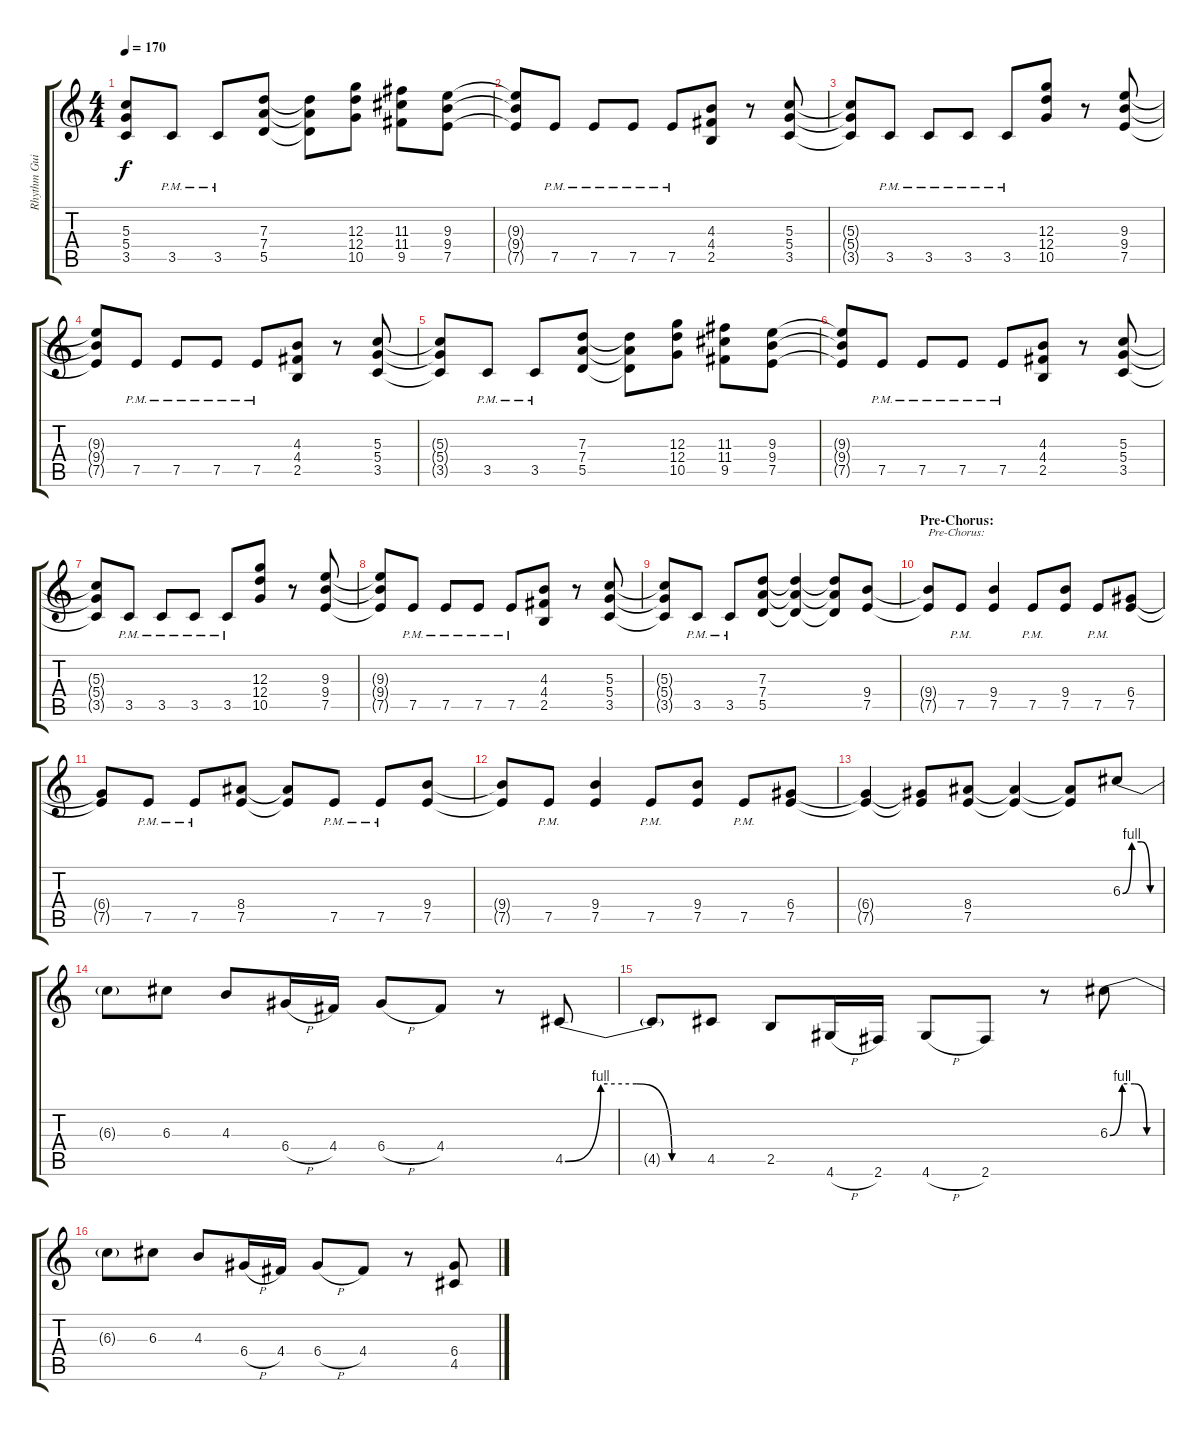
\track ("Rhythm Guitar 2" "Rhythm Gui") {instrument distortionguitar}
\staff {score tabs}
\tuning (E4 B3 G3 D3 A2 E2) {hide}
\ts (4 4)
\tempo 170
\clef g2
\ks c
(5.3{t} 5.4{t} 3.5{t}).8{dy f} 3.5{pm}.8 3.5{pm}.8 (7.3 7.4 5.5).8 (7.3{t} 7.4{t} 5.5{t}).8 (12.3 12.4 10.5).8 (11.3 11.4 9.5).8 (9.3 9.4 7.5).8 |
(9.3{t} 9.4{t} 7.5{t}).8 7.5{pm}.8 7.5{pm}.8 7.5{pm}.8 7.5{pm}.8 (4.3 4.4 2.5).8 r.8 (5.3 5.4 3.5).8 |
(5.3{t} 5.4{t} 3.5{t}).8 3.5{pm}.8 3.5{pm}.8 3.5{pm}.8 3.5{pm}.8 (12.3 12.4 10.5).8 r.8 (9.3 9.4 7.5).8 |
(9.3{t} 9.4{t} 7.5{t}).8 7.5{pm}.8 7.5{pm}.8 7.5{pm}.8 7.5{pm}.8 (4.3 4.4 2.5).8 r.8 (5.3 5.4 3.5).8 |
(5.3{t} 5.4{t} 3.5{t}).8 3.5{pm}.8 3.5{pm}.8 (7.3 7.4 5.5).8 (7.3{t} 7.4{t} 5.5{t}).8 (12.3 12.4 10.5).8 (11.3 11.4 9.5).8 (9.3 9.4 7.5).8 |
(9.3{t} 9.4{t} 7.5{t}).8 7.5{pm}.8 7.5{pm}.8 7.5{pm}.8 7.5{pm}.8 (4.3 4.4 2.5).8 r.8 (5.3 5.4 3.5).8 |
(5.3{t} 5.4{t} 3.5{t}).8 3.5{pm}.8 3.5{pm}.8 3.5{pm}.8 3.5{pm}.8 (12.3 12.4 10.5).8 r.8 (9.3 9.4 7.5).8 |
(9.3{t} 9.4{t} 7.5{t}).8 7.5{pm}.8 7.5{pm}.8 7.5{pm}.8 7.5{pm}.8 (4.3 4.4 2.5).8 r.8 (5.3 5.4 3.5).8 |
(5.3{t} 5.4{t} 3.5{t}).8 3.5{pm}.8 3.5{pm}.8 (7.3 7.4 5.5).8 (7.3{t} 7.4{t} 5.5{t}).4 (7.3{t} 7.4{t} 5.5{t}).8 (9.4 7.5).8 |
\section ("" "Pre-Chorus:")
(9.4{t} 7.5{t}).8{txt "Pre-Chorus:"} 7.5{pm}.8 (9.4 7.5).4 7.5{pm}.8 (9.4 7.5).8 7.5{pm}.8 (6.4 7.5).8 |
(6.4{t} 7.5{t}).8 7.5{pm}.8 7.5{pm}.8 (8.4 7.5).8 (8.4{t} 7.5{t}).8 7.5{pm}.8 7.5{pm}.8 (9.4 7.5).8 |
(9.4{t} 7.5{t}).8 7.5{pm}.8 (9.4 7.5).4 7.5{pm}.8 (9.4 7.5).8 7.5{pm}.8 (6.4 7.5).8 |
(6.4{t} 7.5{t}).4 (6.4{t} 7.5{t}).8 (8.4 7.5).8 (8.4{t} 7.5{t}).4 (8.4{t} 7.5{t}).8 6.3{be (custom 0 0 15 4 30 4 45 0 60 0)}.8 |
6.3{t}.8 6.3.8 4.3.8 6.4{h}.16 4.4.16 6.4{h}.8 4.4.8 r.8 4.5{be (custom 0 0 15 4 30 4 45 0 60 0)}.8 |
4.5{t}.8 4.5.8 2.5.8 4.6{h}.16 2.6.16 4.6{h}.8 2.6.8 r.8 6.3{be (custom 0 0 15 4 30 4 45 0 60 0)}.8 |
6.3{t}.8 6.3.8 4.3.8 6.4{h}.16 4.4.16 6.4{h}.8 4.4.8 r.8 (6.4 4.5).8
